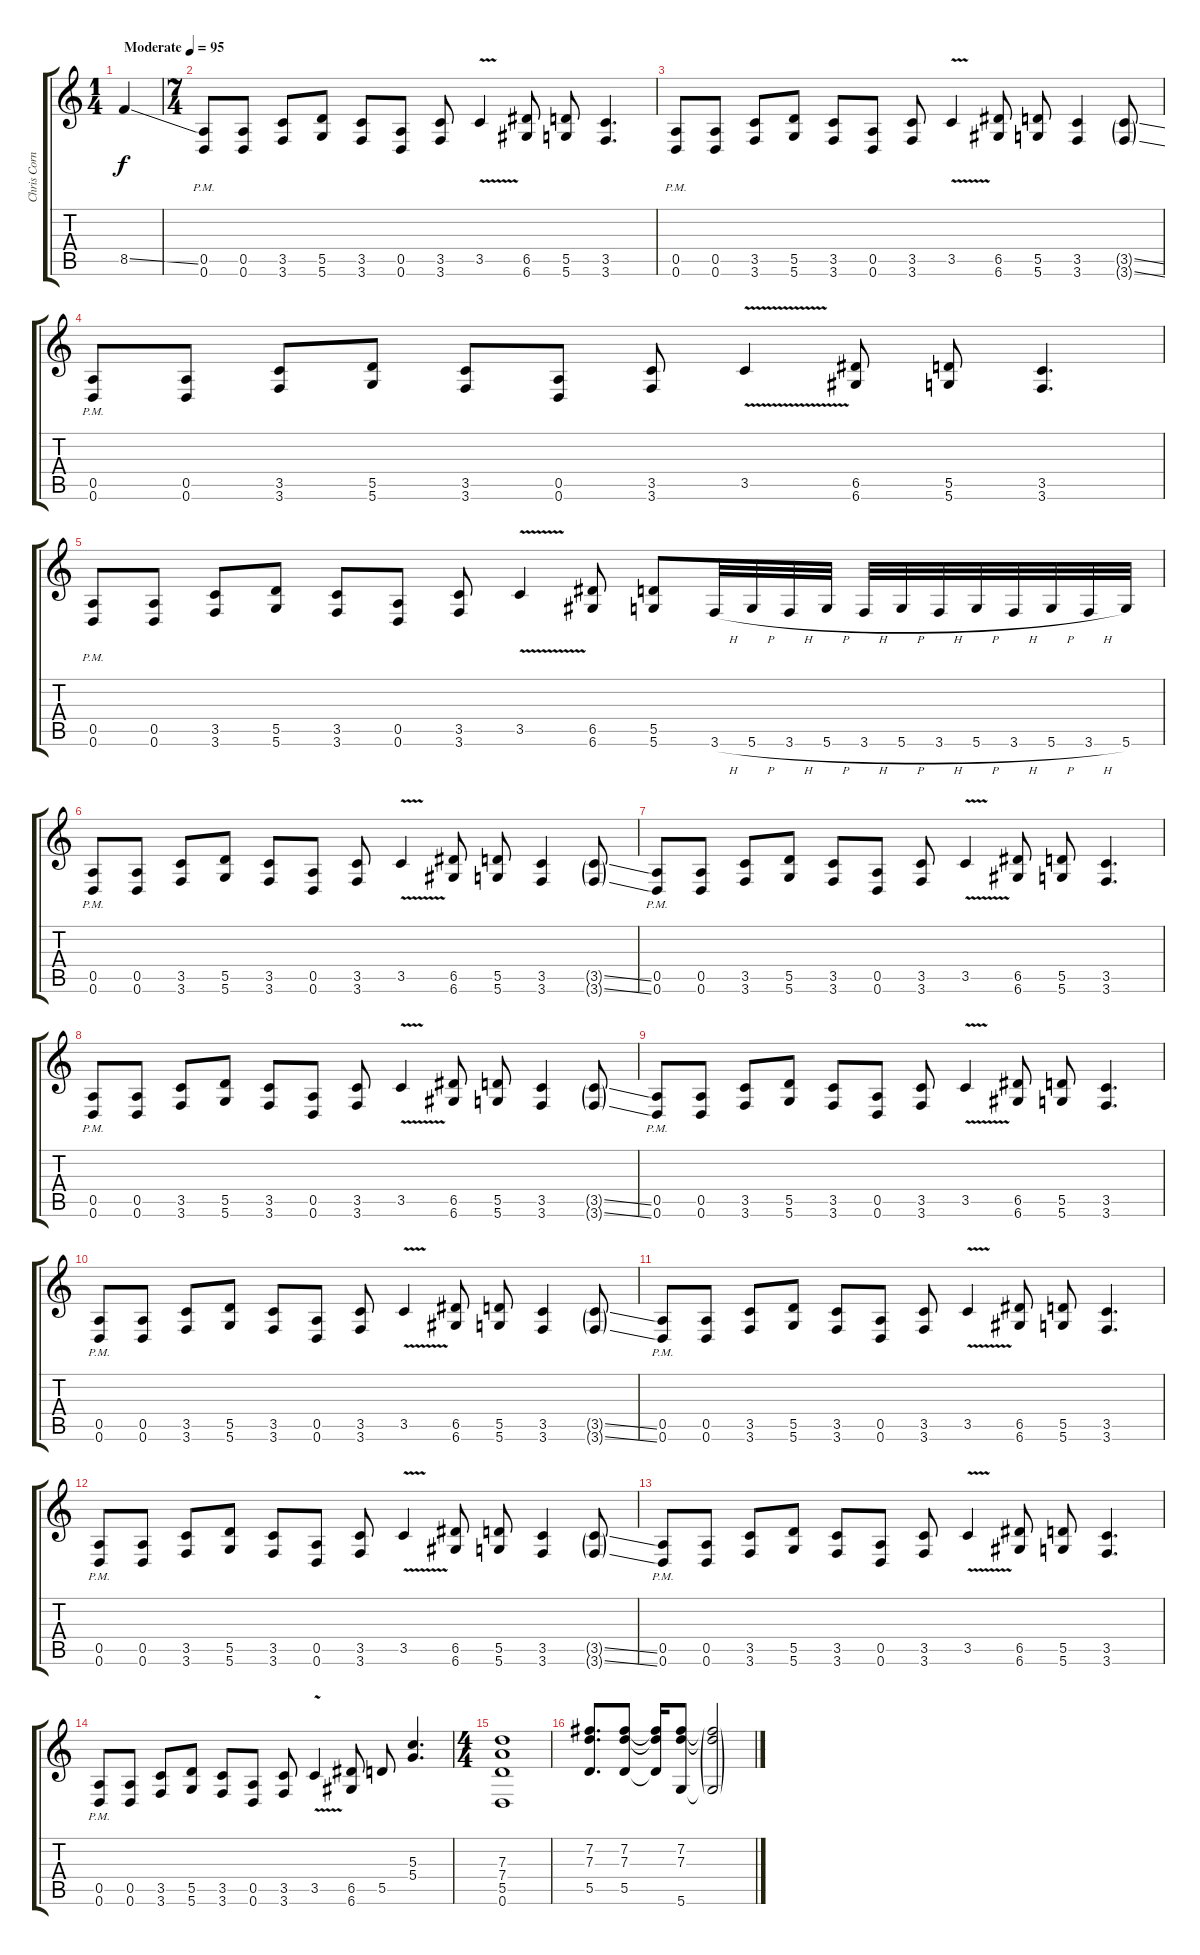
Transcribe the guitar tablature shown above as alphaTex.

\track ("Chris Cornell - Rhythm Guitar" "Chris Corn") {instrument distortionguitar}
\staff {score tabs}
\tuning (E4 B3 G3 D3 A2 D2) {hide}
\ts (1 4)
\tempo (95 "Moderate")
\clef g2
\ks c
8.5{ss}.4{dy f instrument distortionguitar} |
\ts (7 4)
(0.5{pm} 0.6{pm}).8 (0.5 0.6).8 (3.5 3.6).8 (5.5 5.6).8 (3.5 3.6).8 (0.5 0.6).8 (3.5 3.6).8 3.5{v}.4 (6.5 6.6).8 (5.5 5.6).8 (3.5 3.6).4{d} |
(0.5{pm} 0.6{pm}).8 (0.5 0.6).8 (3.5 3.6).8 (5.5 5.6).8 (3.5 3.6).8 (0.5 0.6).8 (3.5 3.6).8 3.5{v}.4 (6.5 6.6).8 (5.5 5.6).8 (3.5 3.6).4 (3.5{ss g} 3.6{ss g}).8 |
(0.5{pm} 0.6{pm}).8 (0.5 0.6).8 (3.5 3.6).8 (5.5 5.6).8 (3.5 3.6).8 (0.5 0.6).8 (3.5 3.6).8 3.5{v}.4 (6.5 6.6).8 (5.5 5.6).8 (3.5 3.6).4{d} |
(0.5{pm} 0.6{pm}).8 (0.5 0.6).8 (3.5 3.6).8 (5.5 5.6).8 (3.5 3.6).8 (0.5 0.6).8 (3.5 3.6).8 3.5{v}.4 (6.5 6.6).8 (5.5 5.6).8 3.6{h}.32 5.6{h}.32 3.6{h}.32 5.6{h}.32 3.6{h}.32 5.6{h}.32 3.6{h}.32 5.6{h}.32 3.6{h}.32 5.6{h}.32 3.6{h}.32 5.6.32 |
(0.5{pm} 0.6{pm}).8 (0.5 0.6).8 (3.5 3.6).8 (5.5 5.6).8 (3.5 3.6).8 (0.5 0.6).8 (3.5 3.6).8 3.5{v}.4 (6.5 6.6).8 (5.5 5.6).8 (3.5 3.6).4 (3.5{ss g} 3.6{ss g}).8 |
(0.5{pm} 0.6{pm}).8 (0.5 0.6).8 (3.5 3.6).8 (5.5 5.6).8 (3.5 3.6).8 (0.5 0.6).8 (3.5 3.6).8 3.5{v}.4 (6.5 6.6).8 (5.5 5.6).8 (3.5 3.6).4{d} |
(0.5{pm} 0.6{pm}).8 (0.5 0.6).8 (3.5 3.6).8 (5.5 5.6).8 (3.5 3.6).8 (0.5 0.6).8 (3.5 3.6).8 3.5{v}.4 (6.5 6.6).8 (5.5 5.6).8 (3.5 3.6).4 (3.5{ss g} 3.6{ss g}).8 |
(0.5{pm} 0.6{pm}).8 (0.5 0.6).8 (3.5 3.6).8 (5.5 5.6).8 (3.5 3.6).8 (0.5 0.6).8 (3.5 3.6).8 3.5{v}.4 (6.5 6.6).8 (5.5 5.6).8 (3.5 3.6).4{d} |
(0.5{pm} 0.6{pm}).8 (0.5 0.6).8 (3.5 3.6).8 (5.5 5.6).8 (3.5 3.6).8 (0.5 0.6).8 (3.5 3.6).8 3.5{v}.4 (6.5 6.6).8 (5.5 5.6).8 (3.5 3.6).4 (3.5{ss g} 3.6{ss g}).8 |
(0.5{pm} 0.6{pm}).8 (0.5 0.6).8 (3.5 3.6).8 (5.5 5.6).8 (3.5 3.6).8 (0.5 0.6).8 (3.5 3.6).8 3.5{v}.4 (6.5 6.6).8 (5.5 5.6).8 (3.5 3.6).4{d} |
(0.5{pm} 0.6{pm}).8 (0.5 0.6).8 (3.5 3.6).8 (5.5 5.6).8 (3.5 3.6).8 (0.5 0.6).8 (3.5 3.6).8 3.5{v}.4 (6.5 6.6).8 (5.5 5.6).8 (3.5 3.6).4 (3.5{ss g} 3.6{ss g}).8 |
(0.5{pm} 0.6{pm}).8 (0.5 0.6).8 (3.5 3.6).8 (5.5 5.6).8 (3.5 3.6).8 (0.5 0.6).8 (3.5 3.6).8 3.5{v}.4 (6.5 6.6).8 (5.5 5.6).8 (3.5 3.6).4{d} |
(0.5{pm} 0.6{pm}).8 (0.5 0.6).8 (3.5 3.6).8 (5.5 5.6).8 (3.5 3.6).8 (0.5 0.6).8 (3.5 3.6).8 3.5{v}.4 (6.5 6.6).8 5.5.8 (5.3 5.4).4{d} |
\ts (4 4)
(7.3 7.4 5.5 0.6).1 |
(7.2 7.3 5.5).8{d} (7.2 7.3 5.5).8 (7.2{t} 7.3{t} 5.5{t}).16 (7.2 7.3 5.6).8 (7.2{g t} 7.3{g t} 5.6{g t}).2
